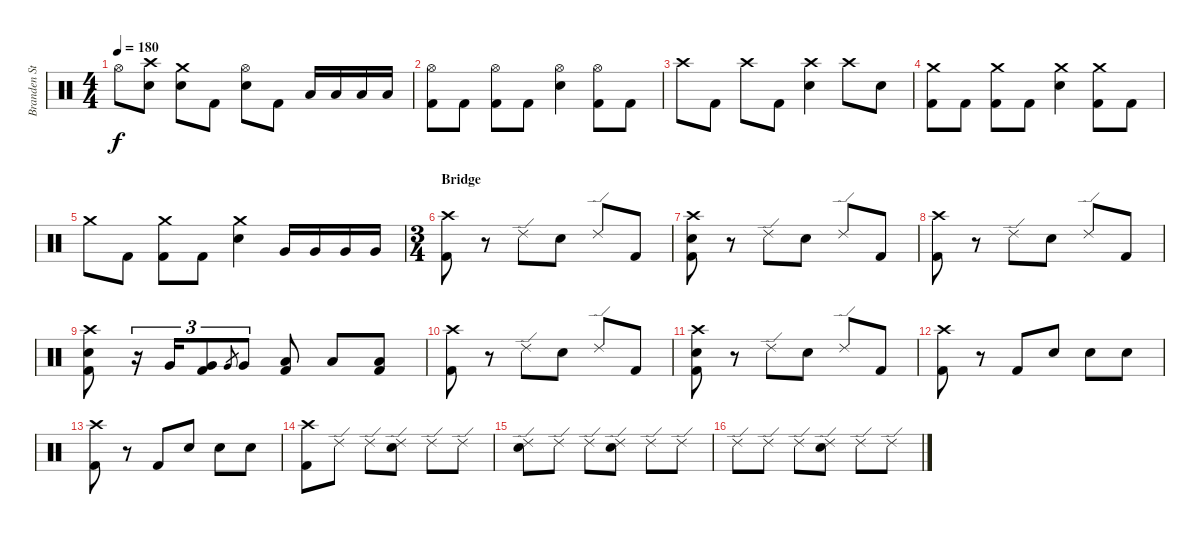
\track ("Branden Steineckert" "Branden St") {instrument percussion}
\staff {score}
\articulation defaults
\ts (4 4)
\tempo 180
\clef neutral
\ks c "Hi-Hat (open)".8{dy f}
("Crash high (hit)" "Electric Snare (hit)").8 ("Crash medium (hit)" "Electric Snare (hit)").8 "Kick (hit) 2".8 ("Hi-Hat (open)" "Electric Snare (hit)").8 "Kick (hit) 2".8 "Low Floor Tom (hit)".16 "Low Floor Tom (hit)".16 "Low Floor Tom (hit)".16 "Low Floor Tom (hit)".16 |
("Hi-Hat (open)" "Kick (hit) 2").8 "Kick (hit) 2".8 ("Hi-Hat (open)" "Kick (hit) 2").8 "Kick (hit) 2".8 ("Hi-Hat (open)" "Electric Snare (hit)").4 ("Hi-Hat (open)" "Kick (hit) 2").8 "Kick (hit) 2".8 |
"Crash high (hit)".8 "Kick (hit) 2".8 "Crash high (hit)".8 "Kick (hit) 2".8 ("Crash high (hit)" "Electric Snare (hit)").4 "Crash high (hit)".8 "Electric Snare (hit)".8 |
("Crash medium (hit)" "Kick (hit) 2").8 "Kick (hit) 2".8 ("Crash medium (hit)" "Kick (hit) 2").8 "Kick (hit) 2".8 ("Crash medium (hit)" "Electric Snare (hit)").4 ("Crash medium (hit)" "Kick (hit) 2").8 "Kick (hit) 2".8 |
"Crash medium (hit)".8 "Kick (hit) 2".8 ("Crash medium (hit)" "Kick (hit) 2").8 "Kick (hit) 2".8 ("Crash medium (hit)" "Electric Snare (hit)").4 "Very Low Tom (hit)".16 "Very Low Tom (hit)".16 "Very Low Tom (hit)".16 "Very Low Tom (hit)".16 |
\ts (3 4)
\section ("" "Bridge")
("Crash high (hit)" "Kick (hit) 2").8 r.8 "Ride (edge) 2".8 "Electric Snare (hit)".8 "Ride (edge) 2".8 "Kick (hit) 2".8 |
("Crash high (hit)" "Electric Snare (hit)" "Kick (hit) 2").8 r.8 "Ride (edge) 2".8 "Electric Snare (hit)".8 "Ride (edge) 2".8 "Kick (hit) 2".8 |
("Crash high (hit)" "Kick (hit) 2").8 r.8 "Ride (edge) 2".8 "Electric Snare (hit)".8 "Ride (edge) 2".8 "Kick (hit) 2".8 |
("Crash high (hit)" "Electric Snare (hit)" "Kick (hit) 2").8 r.16{tu (3 2)} "Very Low Tom (hit)".16{tu (3 2)} ("Very Low Tom (hit)" "Kick (hit) 2").8{tu (3 2)} "Very Low Tom (hit)".8{gr} "Very Low Tom (hit)".8{tu (3 2)} ("Low Floor Tom (hit)" "Kick (hit) 2").8 "Low Floor Tom (hit)".8 ("Low Floor Tom (hit)" "Kick (hit) 2").8 |
("Crash high (hit)" "Kick (hit) 2").8 r.8 "Ride (edge) 2".8 "Electric Snare (hit)".8 "Ride (edge) 2".8 "Kick (hit) 2".8 |
("Crash high (hit)" "Electric Snare (hit)" "Kick (hit) 2").8 r.8 "Ride (edge) 2".8 "Electric Snare (hit)".8 "Ride (edge) 2".8 "Kick (hit) 2".8 |
("Crash high (hit)" "Kick (hit) 2").8 r.8 "Kick (hit) 2".8 "Electric Snare (hit)".8 "Electric Snare (hit)".8 "Electric Snare (hit)".8 |
("Crash high (hit)" "Kick (hit) 2").8 r.8 "Kick (hit) 2".8 "Electric Snare (hit)".8 "Electric Snare (hit)".8 "Electric Snare (hit)".8 |
("Crash high (hit)" "Kick (hit) 2").8 "Ride (edge) 2".8 "Ride (edge) 2".8 ("Ride (edge) 2" "Electric Snare (hit)").8 "Ride (edge) 2".8 "Ride (edge) 2".8 |
("Ride (edge) 2" "Electric Snare (hit)").8 "Ride (edge) 2".8 "Ride (edge) 2".8 ("Ride (edge) 2" "Electric Snare (hit)").8 "Ride (edge) 2".8 "Ride (edge) 2".8 |
"Ride (edge) 2".8 "Ride (edge) 2".8 "Ride (edge) 2".8 ("Ride (edge) 2" "Electric Snare (hit)").8 "Ride (edge) 2".8 "Ride (edge) 2".8
